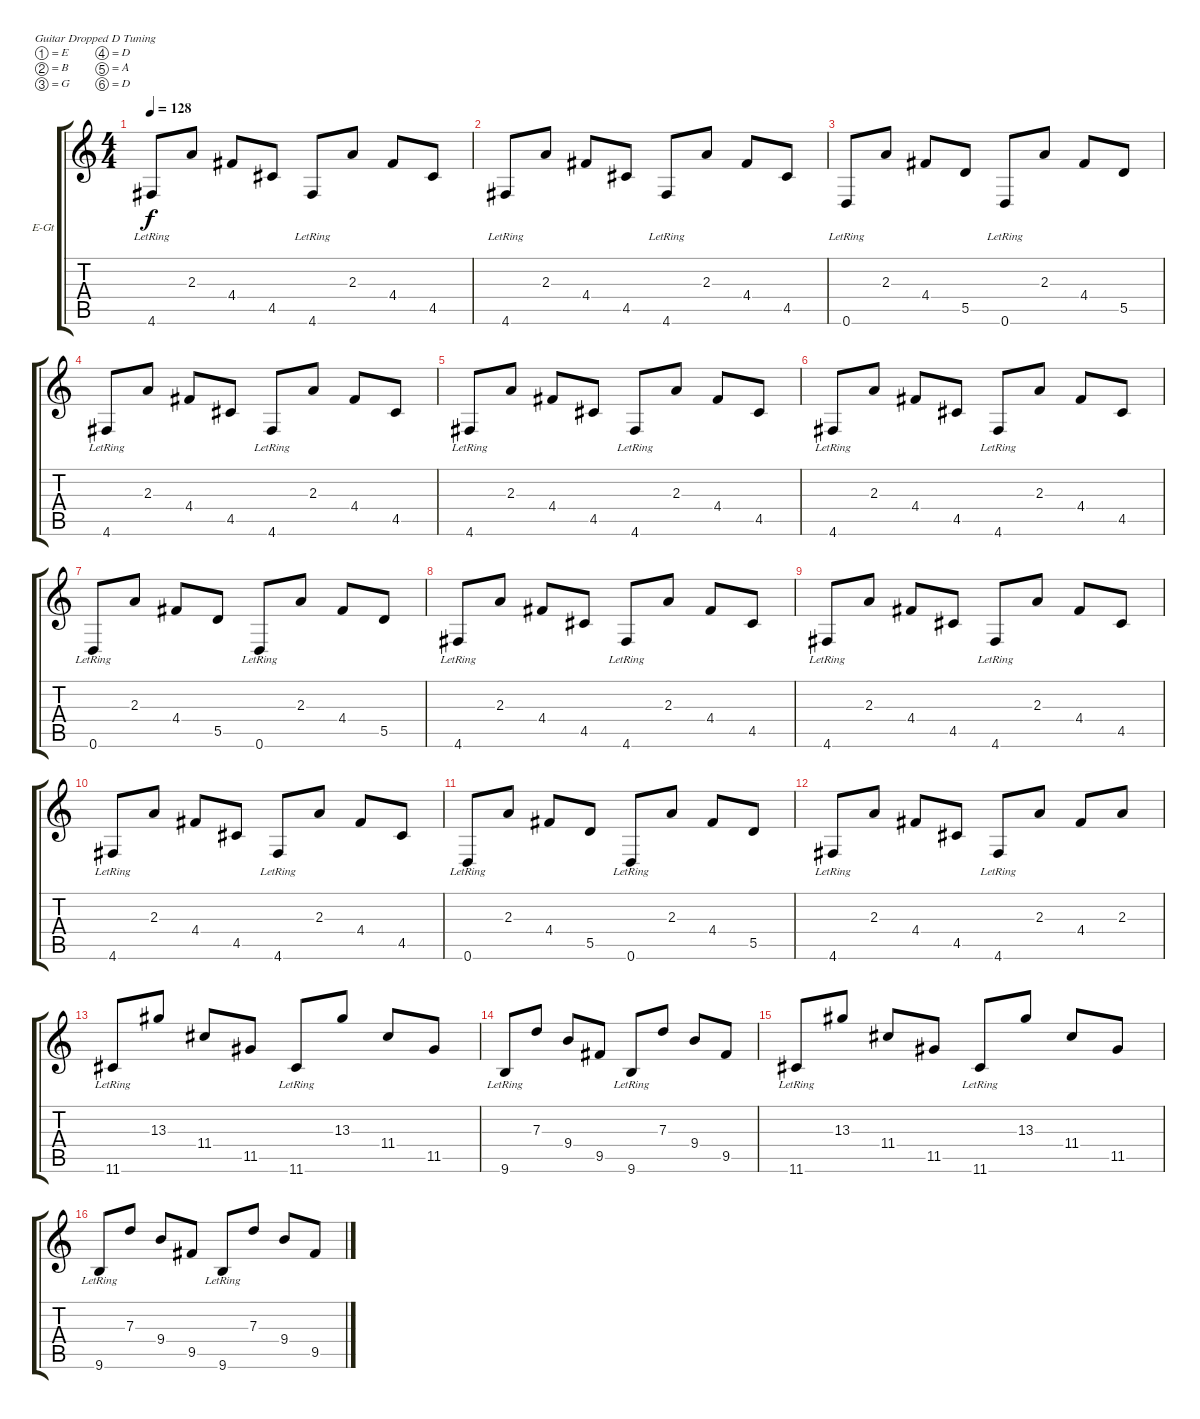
\bracketExtendMode groupsimilarinstruments
\firstSystemTrackNameOrientation horizontal
\otherSystemsTrackNameOrientation horizontal
\track ("Clean-guitar (Paul)" "E-Gt") {instrument electricguitarclean}
\staff {score tabs}
\tuning (E4 B3 G3 D3 A2 D2)
\ts (4 4)
\tempo 128
\clef g2
\ks c
4.6{lr}.8{dy f} 2.3.8 4.4.8 4.5.8 4.6{lr}.8 2.3.8 4.4.8 4.5.8 |
4.6{lr}.8 2.3.8 4.4.8 4.5.8 4.6{lr}.8 2.3.8 4.4.8 4.5.8 |
0.6{lr}.8 2.3.8 4.4.8 5.5.8 0.6{lr}.8 2.3.8 4.4.8 5.5.8 |
4.6{lr}.8 2.3.8 4.4.8 4.5.8 4.6{lr}.8 2.3.8 4.4.8 4.5.8 |
4.6{lr}.8 2.3.8 4.4.8 4.5.8 4.6{lr}.8 2.3.8 4.4.8 4.5.8 |
4.6{lr}.8 2.3.8 4.4.8 4.5.8 4.6{lr}.8 2.3.8 4.4.8 4.5.8 |
0.6{lr}.8 2.3.8 4.4.8 5.5.8 0.6{lr}.8 2.3.8 4.4.8 5.5.8 |
4.6{lr}.8 2.3.8 4.4.8 4.5.8 4.6{lr}.8 2.3.8 4.4.8 4.5.8 |
4.6{lr}.8 2.3.8 4.4.8 4.5.8 4.6{lr}.8 2.3.8 4.4.8 4.5.8 |
4.6{lr}.8 2.3.8 4.4.8 4.5.8 4.6{lr}.8 2.3.8 4.4.8 4.5.8 |
0.6{lr}.8 2.3.8 4.4.8 5.5.8 0.6{lr}.8 2.3.8 4.4.8 5.5.8 |
4.6{lr}.8 2.3.8 4.4.8 4.5.8 4.6{lr}.8 2.3.8 4.4.8 2.3.8 |
11.6{lr}.8 13.3.8 11.4.8 11.5.8 11.6{lr}.8 13.3.8 11.4.8 11.5.8 |
9.6{lr}.8 7.3.8 9.4.8 9.5.8 9.6{lr}.8 7.3.8 9.4.8 9.5.8 |
11.6{lr}.8 13.3.8 11.4.8 11.5.8 11.6{lr}.8 13.3.8 11.4.8 11.5.8 |
9.6{lr}.8 7.3.8 9.4.8 9.5.8 9.6{lr}.8 7.3.8 9.4.8 9.5.8
